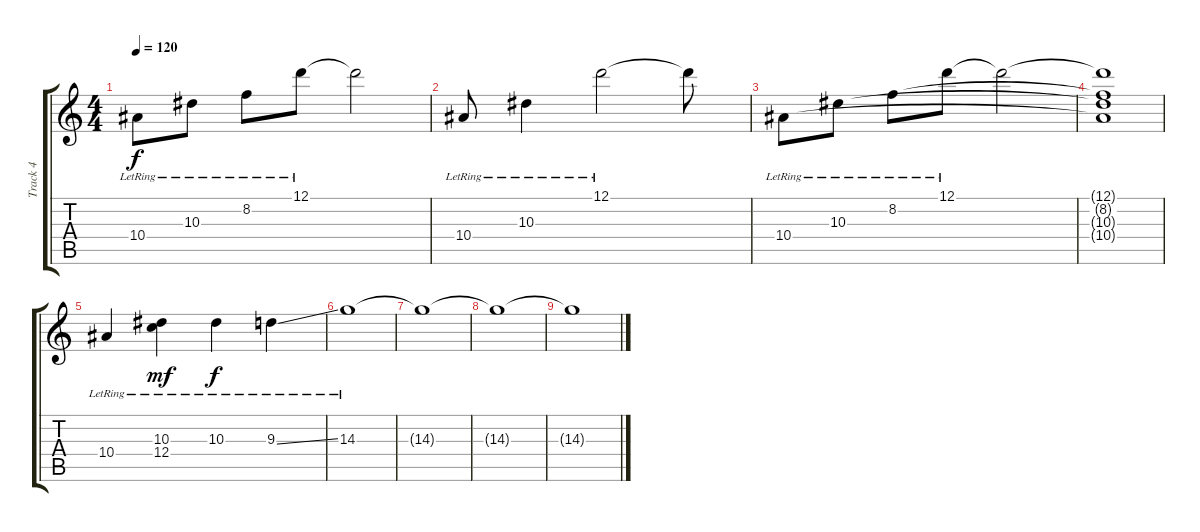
\track ("Track 4" "Track 4") {instrument acousticguitarsteel}
\staff {score tabs}
\tuning (D4 A3 F3 C3 G2 C2) {hide}
\ts (4 4)
\tempo 120
\clef g2
\ks c
10.4{lr}.8{dy f} 10.3{lr}.8 8.2{lr}.8 12.1{lr}.8 12.1{t}.2 |
10.4{lr}.8 10.3{lr}.4 12.1{lr}.2 12.1{t}.8 |
10.4{lr}.8 10.3{lr}.8 8.2{lr}.8 12.1{lr}.8 12.1{t}.2 |
(12.1{t} 8.2{t} 10.3{t} 10.4{t}).1 |
10.4{lr}.4 (10.3{lr} 12.4{lr}).4{dy mf} 10.3{lr}.4{dy f} 9.3{ss lr}.4 |
14.3{lr}.1{volume 0} |
14.3{t}.1 |
14.3{t}.1 |
14.3{t}.1
